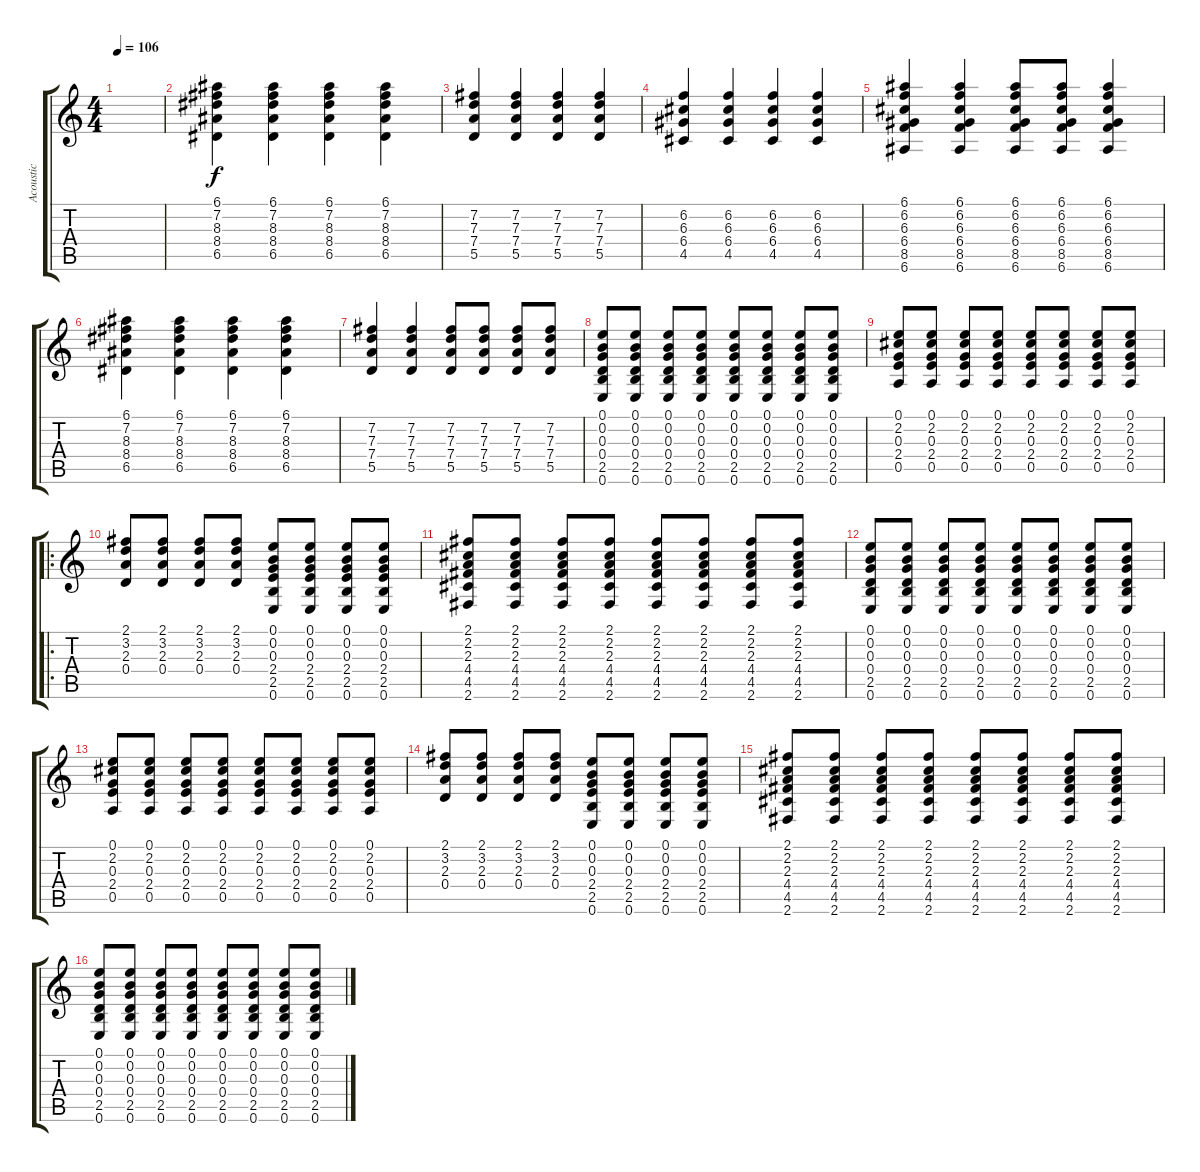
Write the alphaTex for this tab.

\track ("Acoustic" "Acoustic") {instrument acousticguitarsteel}
\staff {score tabs}
\tuning (E4 B3 G3 D3 A2 E2) {hide}
\ts (4 4)
\tempo 106
\clef g2
\ks c
|
(6.1 7.2 8.3 8.4 6.5).4 (6.1 7.2 8.3 8.4 6.5).4 (6.1 7.2 8.3 8.4 6.5).4 (6.1 7.2 8.3 8.4 6.5).4 |
(7.2 7.3 7.4 5.5).4 (7.2 7.3 7.4 5.5).4 (7.2 7.3 7.4 5.5).4 (7.2 7.3 7.4 5.5).4 |
(6.2 6.3 6.4 4.5).4 (6.2 6.3 6.4 4.5).4 (6.2 6.3 6.4 4.5).4 (6.2 6.3 6.4 4.5).4 |
(6.1 6.2 6.3 6.4 8.5 6.6).4 (6.1 6.2 6.3 6.4 8.5 6.6).4 (6.1 6.2 6.3 6.4 8.5 6.6).8 (6.1 6.2 6.3 6.4 8.5 6.6).8 (6.1 6.2 6.3 6.4 8.5 6.6).4 |
(6.1 7.2 8.3 8.4 6.5).4 (6.1 7.2 8.3 8.4 6.5).4 (6.1 7.2 8.3 8.4 6.5).4 (6.1 7.2 8.3 8.4 6.5).4 |
(7.2 7.3 7.4 5.5).4 (7.2 7.3 7.4 5.5).4 (7.2 7.3 7.4 5.5).8 (7.2 7.3 7.4 5.5).8 (7.2 7.3 7.4 5.5).8 (7.2 7.3 7.4 5.5).8 |
(0.1 0.2 0.3 0.4 2.5 0.6).8 (0.1 0.2 0.3 0.4 2.5 0.6).8 (0.1 0.2 0.3 0.4 2.5 0.6).8 (0.1 0.2 0.3 0.4 2.5 0.6).8 (0.1 0.2 0.3 0.4 2.5 0.6).8 (0.1 0.2 0.3 0.4 2.5 0.6).8 (0.1 0.2 0.3 0.4 2.5 0.6).8 (0.1 0.2 0.3 0.4 2.5 0.6).8 |
(0.1 2.2 0.3 2.4 0.5).8 (0.1 2.2 0.3 2.4 0.5).8 (0.1 2.2 0.3 2.4 0.5).8 (0.1 2.2 0.3 2.4 0.5).8 (0.1 2.2 0.3 2.4 0.5).8 (0.1 2.2 0.3 2.4 0.5).8 (0.1 2.2 0.3 2.4 0.5).8 (0.1 2.2 0.3 2.4 0.5).8 |
\ro
(2.1 3.2 2.3 0.4).8 (2.1 3.2 2.3 0.4).8 (2.1 3.2 2.3 0.4).8 (2.1 3.2 2.3 0.4).8 (0.1 0.2 0.3 2.4 2.5 0.6).8 (0.1 0.2 0.3 2.4 2.5 0.6).8 (0.1 0.2 0.3 2.4 2.5 0.6).8 (0.1 0.2 0.3 2.4 2.5 0.6).8 |
(2.1 2.2 2.3 4.4 4.5 2.6).8 (2.1 2.2 2.3 4.4 4.5 2.6).8 (2.1 2.2 2.3 4.4 4.5 2.6).8 (2.1 2.2 2.3 4.4 4.5 2.6).8 (2.1 2.2 2.3 4.4 4.5 2.6).8 (2.1 2.2 2.3 4.4 4.5 2.6).8 (2.1 2.2 2.3 4.4 4.5 2.6).8 (2.1 2.2 2.3 4.4 4.5 2.6).8 |
(0.1 0.2 0.3 0.4 2.5 0.6).8 (0.1 0.2 0.3 0.4 2.5 0.6).8 (0.1 0.2 0.3 0.4 2.5 0.6).8 (0.1 0.2 0.3 0.4 2.5 0.6).8 (0.1 0.2 0.3 0.4 2.5 0.6).8 (0.1 0.2 0.3 0.4 2.5 0.6).8 (0.1 0.2 0.3 0.4 2.5 0.6).8 (0.1 0.2 0.3 0.4 2.5 0.6).8 |
(0.1 2.2 0.3 2.4 0.5).8 (0.1 2.2 0.3 2.4 0.5).8 (0.1 2.2 0.3 2.4 0.5).8 (0.1 2.2 0.3 2.4 0.5).8 (0.1 2.2 0.3 2.4 0.5).8 (0.1 2.2 0.3 2.4 0.5).8 (0.1 2.2 0.3 2.4 0.5).8 (0.1 2.2 0.3 2.4 0.5).8 |
(2.1 3.2 2.3 0.4).8 (2.1 3.2 2.3 0.4).8 (2.1 3.2 2.3 0.4).8 (2.1 3.2 2.3 0.4).8 (0.1 0.2 0.3 2.4 2.5 0.6).8 (0.1 0.2 0.3 2.4 2.5 0.6).8 (0.1 0.2 0.3 2.4 2.5 0.6).8 (0.1 0.2 0.3 2.4 2.5 0.6).8 |
(2.1 2.2 2.3 4.4 4.5 2.6).8 (2.1 2.2 2.3 4.4 4.5 2.6).8 (2.1 2.2 2.3 4.4 4.5 2.6).8 (2.1 2.2 2.3 4.4 4.5 2.6).8 (2.1 2.2 2.3 4.4 4.5 2.6).8 (2.1 2.2 2.3 4.4 4.5 2.6).8 (2.1 2.2 2.3 4.4 4.5 2.6).8 (2.1 2.2 2.3 4.4 4.5 2.6).8 |
(0.1 0.2 0.3 0.4 2.5 0.6).8 (0.1 0.2 0.3 0.4 2.5 0.6).8 (0.1 0.2 0.3 0.4 2.5 0.6).8 (0.1 0.2 0.3 0.4 2.5 0.6).8 (0.1 0.2 0.3 0.4 2.5 0.6).8 (0.1 0.2 0.3 0.4 2.5 0.6).8 (0.1 0.2 0.3 0.4 2.5 0.6).8 (0.1 0.2 0.3 0.4 2.5 0.6).8
